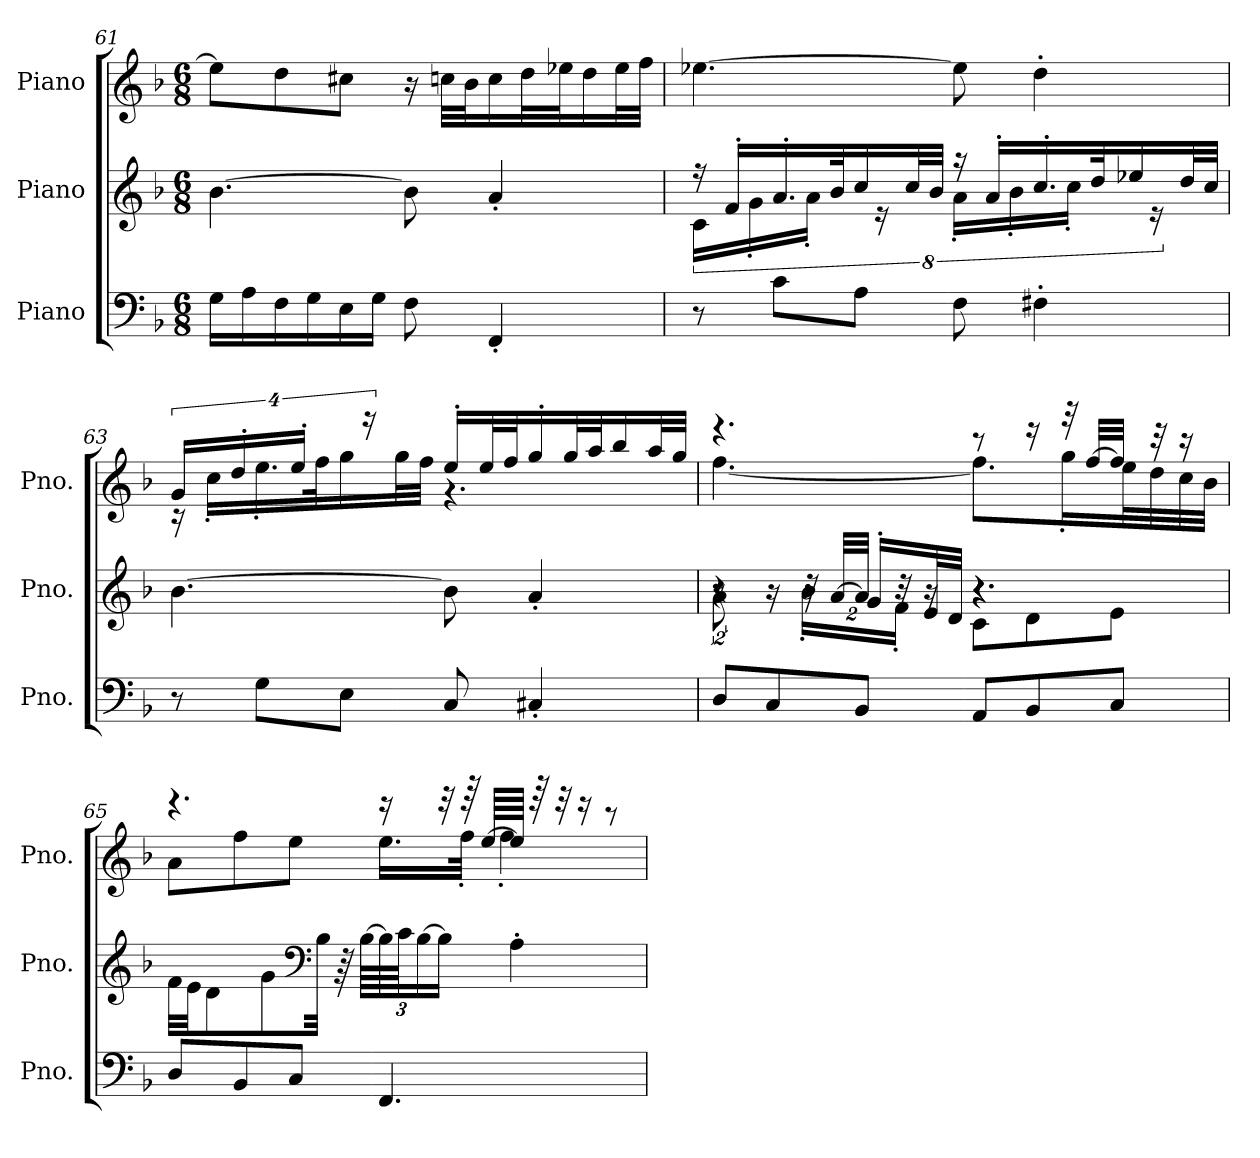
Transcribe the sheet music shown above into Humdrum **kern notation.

**kern	**kern	**kern
*part3	*part2	*part1
*staff3	*staff2	*staff1
*I"Piano	*I"Piano	*I"Piano
*I'Pno.	*I'Pno.	*I'Pno.
!!LO:LB:g=z
*clefF4	*clefG2	*clefG2
*k[b-]	*k[b-]	*k[b-]
*M6/8	*M6/8	*M6/8
=61	=61	=61
16G\LL	[4.b-\	8ee-\L]
16A\	.	.
16F\	.	8dd\
16G\	.	.
16E\	.	8cc#X\J
16G\JJ	.	.
8F\	8b-\]	16r
.	.	32ccn\LLL
.	.	32b-\J
4FF'/	4a'/	16cc\
.	.	32dd\L
.	.	32ee-X\J
.	.	16dd\
.	.	32ee-\L
.	.	32ff\JJJ
=62	=62	=62
*	*^	*
8r	16r	32%3c\L	[4.ee-X\
.	16f'/LL	.	.
.	.	32%3g'\	.
8c\L	16.a'/	.	.
.	.	32%3a'\J	.
.	32b-/K	.	.
8A\J	16cc/	.	.
.	.	32%3r	.
.	32cc/L	.	.
.	32b-/JJJ	.	.
8F\	16r	32%3a'\L	8ee-\]
.	16a'/LL	.	.
.	.	32%3b-'\	.
4F#X'\	16.cc'/	.	4dd'\
.	.	32%3cc'\J	.
.	32dd/K	.	.
.	16ee-X/	.	.
.	.	32%3r	.
.	32dd/L	.	.
.	32cc/JJJ	.	.
*	*v	*v	*
!!LO:LB:g=z
=63	=63	=63
*	*	*^
8r	[4.b-\	32%3g/L	16r
.	.	.	16cc'\LL
.	.	32%3dd'/	.
8G\L	.	.	16.ee'\
.	.	32%3ee'/J	.
.	.	.	32ff\K
8E\J	.	.	16gg\
.	.	32%3r	.
.	.	.	32gg\L
.	.	.	32ff\JJJ
8C/	8b-\]	16ee'/LL	4.r
.	.	32ee/L	.
.	.	32ff/J	.
4C#X'/	4a'/	16gg'/	.
.	.	32gg/L	.
.	.	32aa/J	.
.	.	16bb-/	.
.	.	32aa/L	.
.	.	32gg/JJJ	.
=64	=64	=64	=64
*	*^	*	*
*	*	*^	*	*
8D/L	8r	16%3a\	4r	4.r	[4.ff\
8C/	16r	.	.	.	.
.	32r	32%3b-'\L	.	.	.
.	[32a/LLL	.	.	.	.
8BB-/J	32a/JJJ]	.	16g'/LL	.	.
.	32r	32%3f'\J	.	.	.
.	16r	.	32e/L	.	.
.	.	.	32d/JJJ	.	.
8AA/L	4.r	8c\L	4.r	8r	8.ff\L]
8BB-/	.	8d\	.	16r	.
.	.	.	.	32r	16gg'\L
.	.	.	.	[32ff/LLL	.
8C/J	.	8e\J	.	32ff/JJJ]	32ee\L
.	.	.	.	32r	32dd\
.	.	.	.	16r	32cc\
.	.	.	.	.	32b-\JJJ
*	*v	*v	*v	*	*
!!LO:LB:g=z	!!
=65	=65	=65	=65
8D/L	32f\LLL	4.r	8a\L
.	32e\JJ	.	.
.	8d\	.	.
8BB-/	.	.	8ff\
.	8g\	.	.
8C/J	.	.	8ee\J
*	*clefF4	*	*
.	32B-\Jkk	.	.
.	64r	.	.
.	[64B-\LLLL	.	.
*	*Xbrackettup	*	*
4.FF/	96B-\]	16r	16.ee\LL
.	96c\JJ	.	.
.	[24B-\	.	.
.	16B-\JJ]	32r	.
.	.	64r	32ff'\JJk
.	.	[64ee/LLLL	.
*	*	*MM28	*
.	4A'\	64ee/JJJJ]	4ff'\
.	.	64r	.
.	.	32r	.
.	.	16r	.
.	.	8r	.
*	*	*v	*v
=	=	=
*-	*-	*-
